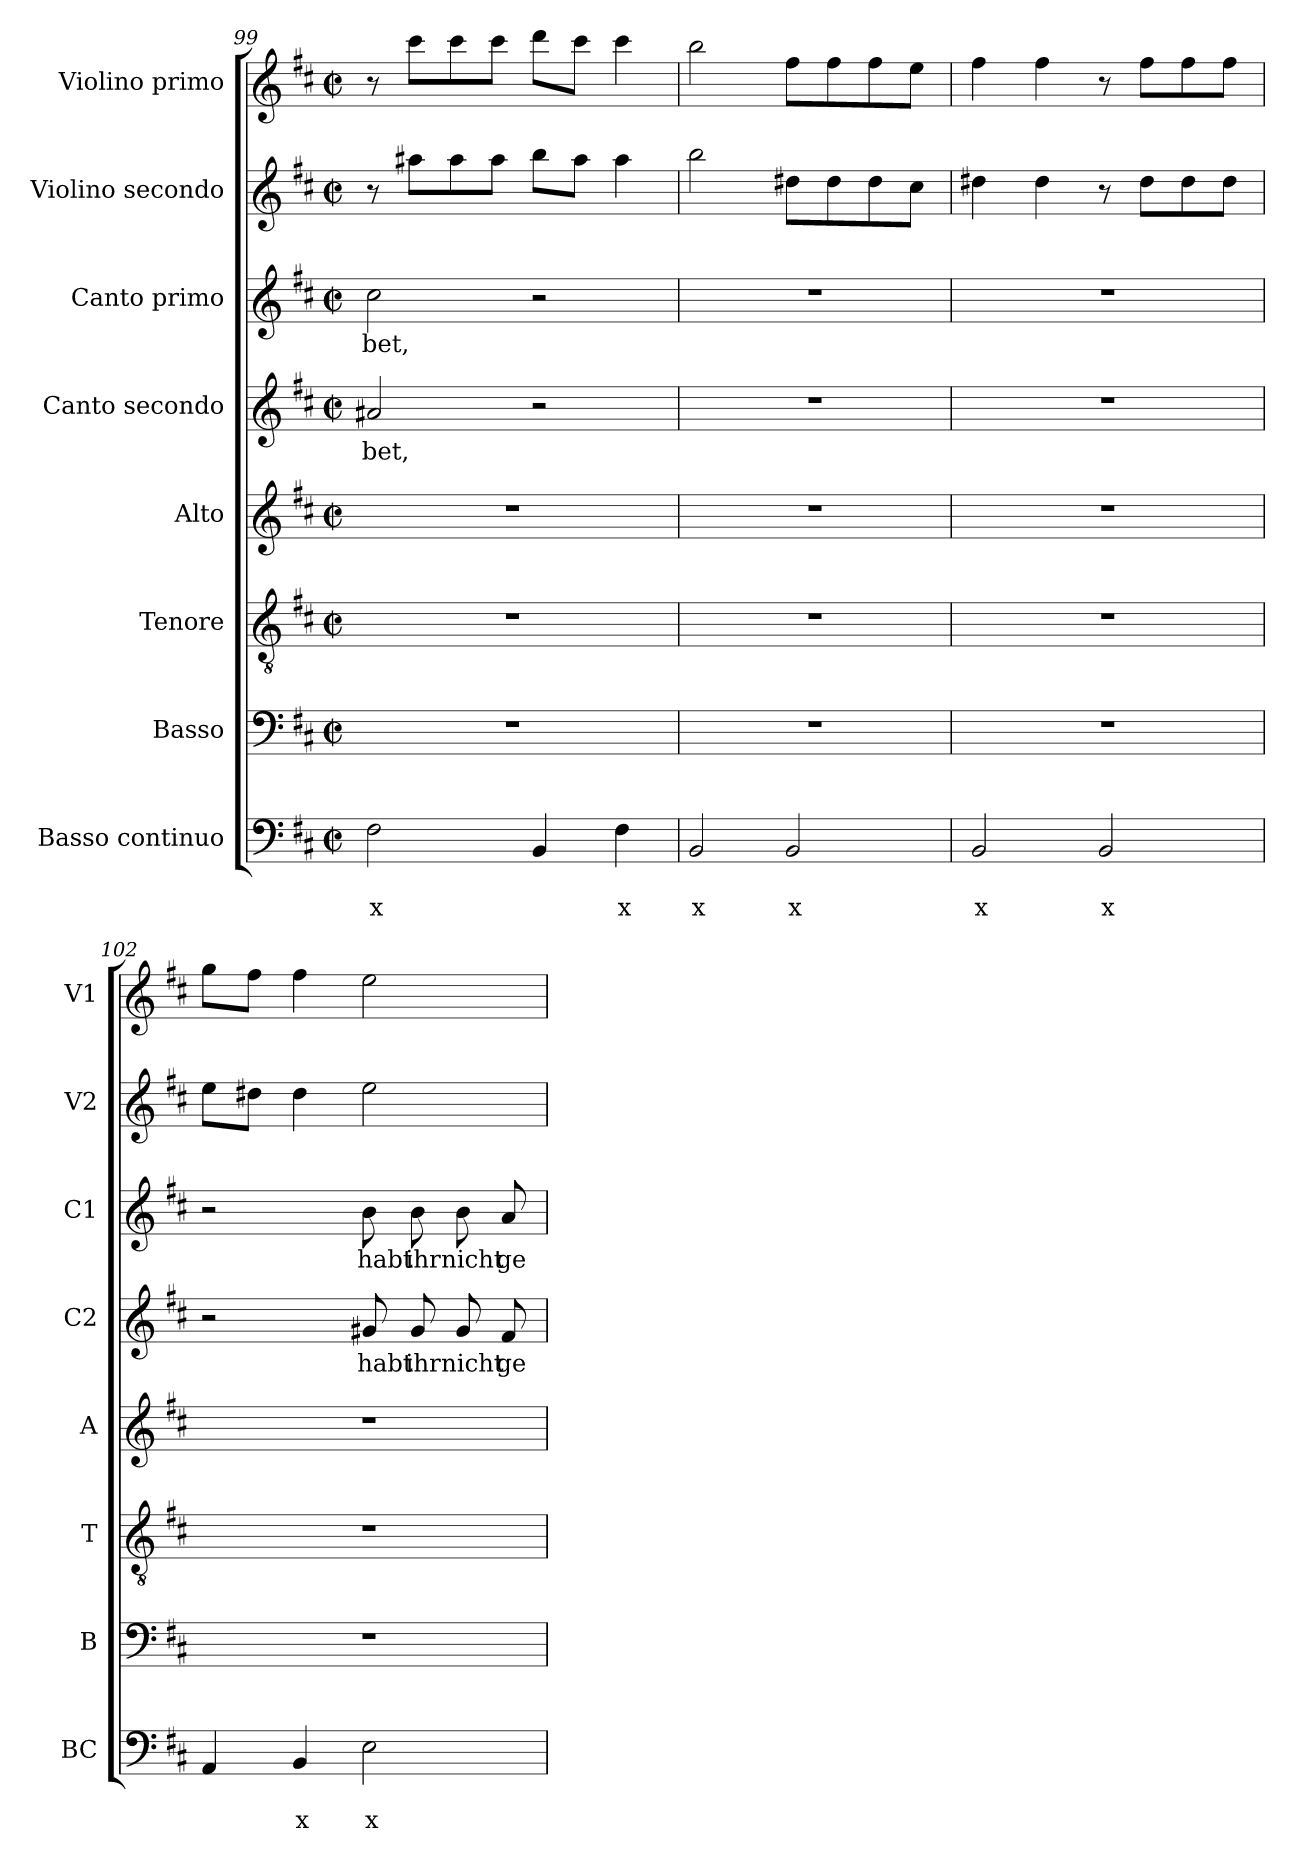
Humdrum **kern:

**kern	**text	**text	**kern	**kern	**kern	**kern	**text	**kern	**text	**kern	**kern
*part8	*part8	*part8	*part7	*part6	*part5	*part4	*part4	*part3	*part3	*part2	*part1
*staff8	*staff8	*staff8	*staff7	*staff6	*staff5	*staff4	*staff4	*staff3	*staff3	*staff2	*staff1
*I"Basso continuo	*	*	*I"Basso	*I"Tenore	*I"Alto	*I"Canto secondo	*	*I"Canto primo	*	*I"Violino secondo	*I"Violino primo
*I'BC	*	*	*I'B	*I'T	*I'A	*I'C2	*	*I'C1	*	*I'V2	*I'V1
*clefF4	*	*	*clefF4	*clefGv2	*clefG2	*clefG2	*	*clefG2	*	*clefG2	*clefG2
*k[f#c#]	*	*	*k[f#c#]	*k[f#c#]	*k[f#c#]	*k[f#c#]	*	*k[f#c#]	*	*k[f#c#]	*k[f#c#]
*D:	*	*	*D:	*D:	*D:	*D:	*	*D:	*	*D:	*D:
*M2/2	*	*	*M2/2	*M2/2	*M2/2	*M2/2	*	*M2/2	*	*M2/2	*M2/2
*met(c|)	*	*	*met(c|)	*met(c|)	*met(c|)	*met(c|)	*	*met(c|)	*	*met(c|)	*met(c|)
=99	=99	=99	=99	=99	=99	=99	=99	=99	=99	=99	=99
!	!	!LO:LY:b	!	!	!	!	!LO:LY:b	!	!LO:LY:b	!	!
2F#\	.	x	1r	1r	1r	2a#X/	-bet,	2cc#\	-bet,	8r	8r
.	.	.	.	.	.	.	.	.	.	8aa#X\L	8ccc#\L
.	.	.	.	.	.	.	.	.	.	8aa#\	8ccc#\
.	.	.	.	.	.	.	.	.	.	8aa#\J	8ccc#\J
4BB/	.	.	.	.	.	2r	.	2r	.	8bb\L	8ddd\L
.	.	.	.	.	.	.	.	.	.	8aa#\J	8ccc#\J
!	!	!LO:LY:b	!	!	!	!	!	!	!	!	!
4F#\	.	x	.	.	.	.	.	.	.	4aa#\	4ccc#\
!!LO:LB:g=z
=100	=100	=100	=100	=100	=100	=100	=100	=100	=100	=100	=100
!	!	!LO:LY:b	!	!	!	!	!	!	!	!	!
2BB/	.	x	1r	1r	1r	1r	.	1r	.	2bb\	2bb\
!	!	!LO:LY:b	!	!	!	!	!	!	!	!	!
2BB/	.	x	.	.	.	.	.	.	.	8dd#X\L	8ff#\L
.	.	.	.	.	.	.	.	.	.	8dd#\	8ff#\
.	.	.	.	.	.	.	.	.	.	8dd#\	8ff#\
.	.	.	.	.	.	.	.	.	.	8cc#\J	8ee\J
=101	=101	=101	=101	=101	=101	=101	=101	=101	=101	=101	=101
!	!	!LO:LY:b	!	!	!	!	!	!	!	!	!
2BB/	.	x	1r	1r	1r	1r	.	1r	.	4dd#X\	4ff#\
.	.	.	.	.	.	.	.	.	.	4dd#\	4ff#\
!	!	!LO:LY:b	!	!	!	!	!	!	!	!	!
2BB/	.	x	.	.	.	.	.	.	.	8r	8r
.	.	.	.	.	.	.	.	.	.	8dd#\L	8ff#\L
.	.	.	.	.	.	.	.	.	.	8dd#\	8ff#\
.	.	.	.	.	.	.	.	.	.	8dd#\J	8ff#\J
=102	=102	=102	=102	=102	=102	=102	=102	=102	=102	=102	=102
4AA/	.	.	1r	1r	1r	2r	.	2r	.	8ee\L	8gg\L
.	.	.	.	.	.	.	.	.	.	8dd#X\J	8ff#\J
!	!	!LO:LY:b	!	!	!	!	!	!	!	!	!
4BB/	.	x	.	.	.	.	.	.	.	4dd#\	4ff#\
!	!	!LO:LY:b	!	!	!	!	!LO:LY:b	!	!LO:LY:b	!	!
2E\	.	x	.	.	.	8g#X/	habt	8b\	habt	2ee\	2ee\
!	!	!	!	!	!	!	!LO:LY:b	!	!LO:LY:b	!	!
.	.	.	.	.	.	8g#/	ihr	8b\	ihr	.	.
!	!	!	!	!	!	!	!LO:LY:b	!	!LO:LY:b	!	!
.	.	.	.	.	.	8g#/	nicht	8b\	nicht	.	.
!	!	!	!	!	!	!	!LO:LY:b	!	!LO:LY:b	!	!
.	.	.	.	.	.	8f#/	ge-	8a/	ge-	.	.
=	=	=	=	=	=	=	=	=	=	=	=
*-	*-	*-	*-	*-	*-	*-	*-	*-	*-	*-	*-
